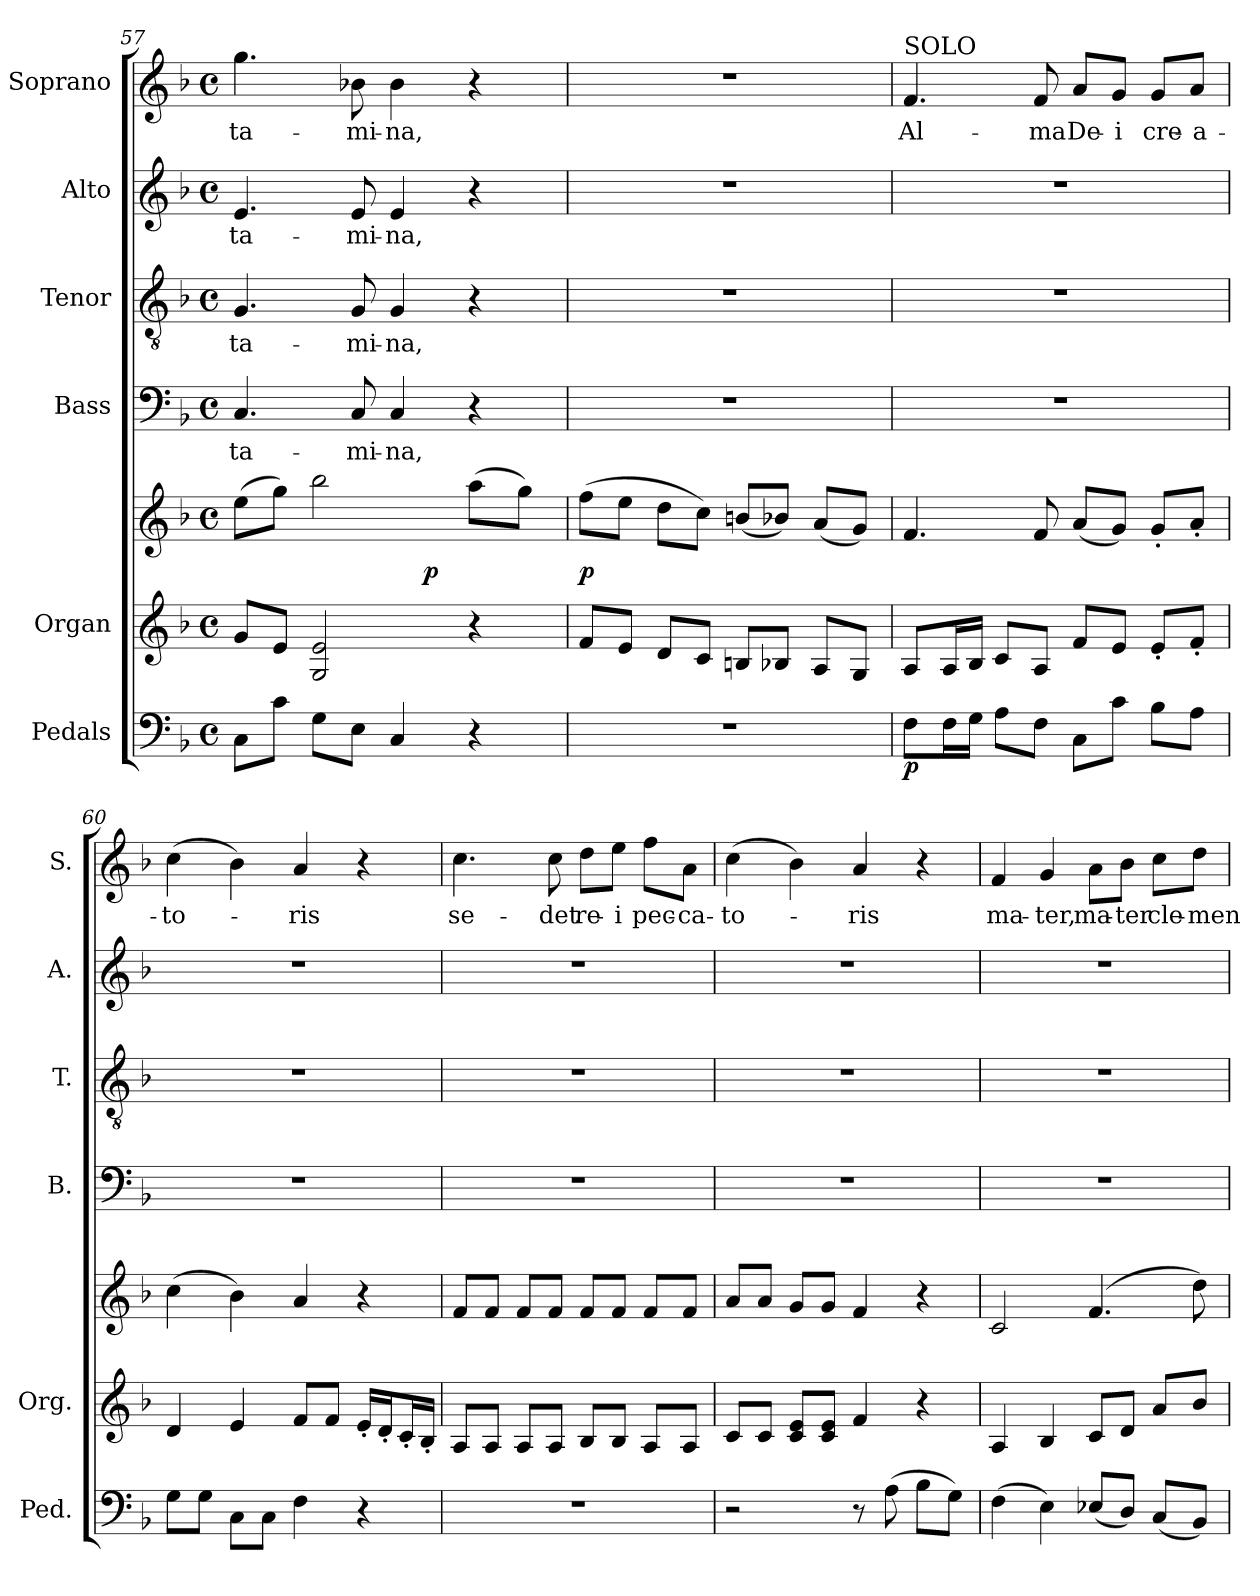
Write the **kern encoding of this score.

**kern	**dynam	**kern	**kern	**dynam	**kern	**text	**kern	**text	**kern	**text	**kern	**text
*part6	*part6	*part5	*part5	*part5	*part4	*part4	*part3	*part3	*part2	*part2	*part1	*part1
*staff7	*staff7	*staff6	*staff5	*staff5/6	*staff4	*staff4	*staff3	*staff3	*staff2	*staff2	*staff1	*staff1
*I"Pedals	*	*I"Organ	*	*	*I"Bass	*	*I"Tenor	*	*I"Alto	*	*I"Soprano	*
*I'Ped.	*	*I'Org.	*	*	*I'B.	*	*I'T.	*	*I'A.	*	*I'S.	*
!!LO:PB:g=z
*clefF4	*	*clefG2	*clefG2	*	*clefF4	*	*clefGv2	*	*clefG2	*	*clefG2	*
*	*	*	*	*	*	*	*ITrd7c12	*	*	*	*	*
*k[b-]	*	*k[b-]	*k[b-]	*	*k[b-]	*	*k[b-]	*	*k[b-]	*	*k[b-]	*
*F:	*	*F:	*F:	*	*F:	*	*F:	*	*F:	*	*F:	*
*M4/4	*	*M4/4	*M4/4	*	*M4/4	*	*M4/4	*	*M4/4	*	*M4/4	*
*met(c)	*	*met(c)	*met(c)	*	*met(c)	*	*met(c)	*	*met(c)	*	*met(c)	*
=57	=57	=57	=57	=57	=57	=57	=57	=57	=57	=57	=57	=57
!	!	!	!	!	!	!LO:LY:b:color=#000000	!	!	!	!	!	!
!	!	!	!	!	!	!	!	!LO:LY:b:color=#000000	!	!	!	!
!	!	!	!	!	!	!	!	!	!	!LO:LY:b:color=#000000	!	!
!	!	!	!	!	!	!	!	!	!	!	!	!LO:LY:b:color=#000000
*	*	*	*^	*	*	*	*	*	*	*	*	*
8Ci\L	.	8gi/L	(8eei\L	2ryy	.	4.Ci/	-ta-	4.GGi/	-ta-	4.ei/	-ta-	4.ggi\	-ta-
8ci\J	.	8ei/J	8ggi\J)	.	.	.	.	.	.	.	.	.	.
8Gi\L	.	2Gi/ 2ei	2bb-i\	.	.	.	.	.	.	.	.	.	.
!	!	!	!	!	!	!	!LO:LY:b:color=#000000	!	!	!	!	!	!
!	!	!	!	!	!	!	!	!	!LO:LY:b:color=#000000	!	!	!	!
!	!	!	!	!	!	!	!	!	!	!	!LO:LY:b:color=#000000	!	!
!	!	!	!	!	!	!	!	!	!	!	!	!	!LO:LY:b:color=#000000
8Ei\J	.	.	.	.	.	8Ci/	-mi-	8GGi/	-mi-	8ei/	-mi-	8b-Xi\	-mi-
!	!	!	!	!	!	!	!LO:LY:b:color=#000000	!	!	!	!	!	!
!	!	!	!	!	!	!	!	!	!LO:LY:b:color=#000000	!	!	!	!
!	!	!	!	!	!	!	!	!	!	!	!LO:LY:b:color=#000000	!	!
!	!	!	!	!	!	!	!	!	!	!	!	!	!LO:LY:b:color=#000000
4Ci/	.	.	.	16.ryy	.	4Ci/	-na,	4GGi/	-na,	4ei/	-na,	4b-i\	-na,
.	.	.	.	4ryy	p	.	.	.	.	.	.	.	.
4r	.	4r	(8aai\L	.	.	4r	.	4r	.	4r	.	4r	.
.	.	.	.	8ryy	.	.	.	.	.	.	.	.	.
.	.	.	8ggi\J)	.	.	.	.	.	.	.	.	.	.
.	.	.	.	32ryy	.	.	.	.	.	.	.	.	.
*	*	*	*v	*v	*	*	*	*	*	*	*	*	*
=58	=58	=58	=58	=58	=58	=58	=58	=58	=58	=58	=58	=58
1r	.	8fi/L	(8ffi\L	p	1r	.	1r	.	1r	.	1r	.
.	.	8ei/J	8eei\J	.	.	.	.	.	.	.	.	.
.	.	8di/L	8ddi\L	.	.	.	.	.	.	.	.	.
.	.	8ci/J	8cci\J)	.	.	.	.	.	.	.	.	.
.	.	8Bni/L	(8bni/L	.	.	.	.	.	.	.	.	.
.	.	8B-Xi/J	8b-Xi/J)	.	.	.	.	.	.	.	.	.
.	.	8Ai/L	(8ai/L	.	.	.	.	.	.	.	.	.
.	.	8Gi/J	8gi/J)	.	.	.	.	.	.	.	.	.
=59	=59	=59	=59	=59	=59	=59	=59	=59	=59	=59	=59	=59
!	!	!	!	!	!	!	!	!	!	!	!LO:TX:a:t=SOLO	!
!	!	!	!	!	!	!	!	!	!	!	!	!LO:LY:b:color=#000000
8Fi\L	p	8Ai/L	4.fi/	.	1r	.	1r	.	1r	.	4.fi/	Al-
16Fi\L	.	16Ai/L	.	.	.	.	.	.	.	.	.	.
16Gi\JJ	.	16B-i/JJ	.	.	.	.	.	.	.	.	.	.
8Ai\L	.	8ci/L	.	.	.	.	.	.	.	.	.	.
!	!	!	!	!	!	!	!	!	!	!	!	!LO:LY:b:color=#000000
8Fi\J	.	8Ai/J	8fi/	.	.	.	.	.	.	.	8fi/	-ma
!	!	!	!	!	!	!	!	!	!	!	!	!LO:LY:b:color=#000000
8Ci\L	.	8fi/L	(8ai/L	.	.	.	.	.	.	.	8ai/L	De-
!	!	!	!	!	!	!	!	!	!	!	!	!LO:LY:b:color=#000000
8ci\J	.	8ei/J	8gi/J)	.	.	.	.	.	.	.	8gi/J	-i
!	!	!	!	!	!	!	!	!	!	!	!	!LO:LY:b:color=#000000
8B-i\L	.	8e'i/L	8g'i/L	.	.	.	.	.	.	.	8gi/L	cre-
!	!	!	!	!	!	!	!	!	!	!	!	!LO:LY:b:color=#000000
8Ai\J	.	8f'i/J	8a'i/J	.	.	.	.	.	.	.	8ai/J	-a-
=60	=60	=60	=60	=60	=60	=60	=60	=60	=60	=60	=60	=60
!	!	!	!	!	!	!	!	!	!	!	!	!LO:LY:b:color=#000000
8Gi\L	.	4di/	(4cci\	.	1r	.	1r	.	1r	.	(4cci\	-to-
8Gi\J	.	.	.	.	.	.	.	.	.	.	.	.
8Ci\L	.	4ei/	4b-i\)	.	.	.	.	.	.	.	4b-i\)	.
8Ci\J	.	.	.	.	.	.	.	.	.	.	.	.
!	!	!	!	!	!	!	!	!	!	!	!	!LO:LY:b:color=#000000
4Fi\	.	8fi/L	4ai/	.	.	.	.	.	.	.	4ai/	-ris
.	.	8fi/J	.	.	.	.	.	.	.	.	.	.
4r	.	16e'i/LL	4r	.	.	.	.	.	.	.	4r	.
.	.	16d'i/J	.	.	.	.	.	.	.	.	.	.
.	.	16c'i/L	.	.	.	.	.	.	.	.	.	.
.	.	16B-'i/JJ	.	.	.	.	.	.	.	.	.	.
=61	=61	=61	=61	=61	=61	=61	=61	=61	=61	=61	=61	=61
!	!	!	!	!	!	!	!	!	!	!	!	!LO:LY:b:color=#000000
1r	.	8Ai/L	8fi/L	.	1r	.	1r	.	1r	.	4.cci\	se-
.	.	8Ai/J	8fi/J	.	.	.	.	.	.	.	.	.
.	.	8Ai/L	8fi/L	.	.	.	.	.	.	.	.	.
!	!	!	!	!	!	!	!	!	!	!	!	!LO:LY:b:color=#000000
.	.	8Ai/J	8fi/J	.	.	.	.	.	.	.	8cci\	-det
!	!	!	!	!	!	!	!	!	!	!	!	!LO:LY:b:color=#000000
.	.	8B-i/L	8fi/L	.	.	.	.	.	.	.	8ddi\L	re-
!	!	!	!	!	!	!	!	!	!	!	!	!LO:LY:b:color=#000000
.	.	8B-i/J	8fi/J	.	.	.	.	.	.	.	8eei\J	-i
!	!	!	!	!	!	!	!	!	!	!	!	!LO:LY:b:color=#000000
.	.	8Ai/L	8fi/L	.	.	.	.	.	.	.	8ffi\L	pec-
!	!	!	!	!	!	!	!	!	!	!	!	!LO:LY:b:color=#000000
.	.	8Ai/J	8fi/J	.	.	.	.	.	.	.	8ai\J	-ca-
=62	=62	=62	=62	=62	=62	=62	=62	=62	=62	=62	=62	=62
!	!	!	!	!	!	!	!	!	!	!	!	!LO:LY:b:color=#000000
2r	.	8ci/L	8ai/L	.	1r	.	1r	.	1r	.	(4cci\	-to-
.	.	8ci/J	8ai/J	.	.	.	.	.	.	.	.	.
.	.	8ci/ 8ei/L	8gi/L	.	.	.	.	.	.	.	4b-i\)	.
.	.	8ci/ 8ei/J	8gi/J	.	.	.	.	.	.	.	.	.
!	!	!	!	!	!	!	!	!	!	!	!	!LO:LY:b:color=#000000
8r	.	4fi/	4fi/	.	.	.	.	.	.	.	4ai/	-ris
(8Ai\	.	.	.	.	.	.	.	.	.	.	.	.
8B-i\L	.	4r	4r	.	.	.	.	.	.	.	4r	.
8Gi\J)	.	.	.	.	.	.	.	.	.	.	.	.
!!LO:LB:g=z
=63	=63	=63	=63	=63	=63	=63	=63	=63	=63	=63	=63	=63
!	!	!	!	!	!	!	!	!	!	!	!	!LO:LY:b:color=#000000
(4Fi\	.	4Ai/	2ci/	.	1r	.	1r	.	1r	.	4fi/	ma-
!	!	!	!	!	!	!	!	!	!	!	!	!LO:LY:b:color=#000000
4Ei\)	.	4B-i/	.	.	.	.	.	.	.	.	4gi/	-ter,
!	!	!	!	!	!	!	!	!	!	!	!	!LO:LY:b:color=#000000
(8E-Xi/L	.	8ci/L	(4.fi/	.	.	.	.	.	.	.	8ai\L	ma-
!	!	!	!	!	!	!	!	!	!	!	!	!LO:LY:b:color=#000000
8Di/J)	.	8di/J	.	.	.	.	.	.	.	.	8b-i\J	-ter
!	!	!	!	!	!	!	!	!	!	!	!	!LO:LY:b:color=#000000
(8Ci/L	.	8ai/L	.	.	.	.	.	.	.	.	8cci\L	cle-
!	!	!	!	!	!	!	!	!	!	!	!	!LO:LY:b:color=#000000
8BB-i/J)	.	8b-i/J	8ddi\)	.	.	.	.	.	.	.	8ddi\J	-men-
=	=	=	=	=	=	=	=	=	=	=	=	=
*-	*-	*-	*-	*-	*-	*-	*-	*-	*-	*-	*-	*-
